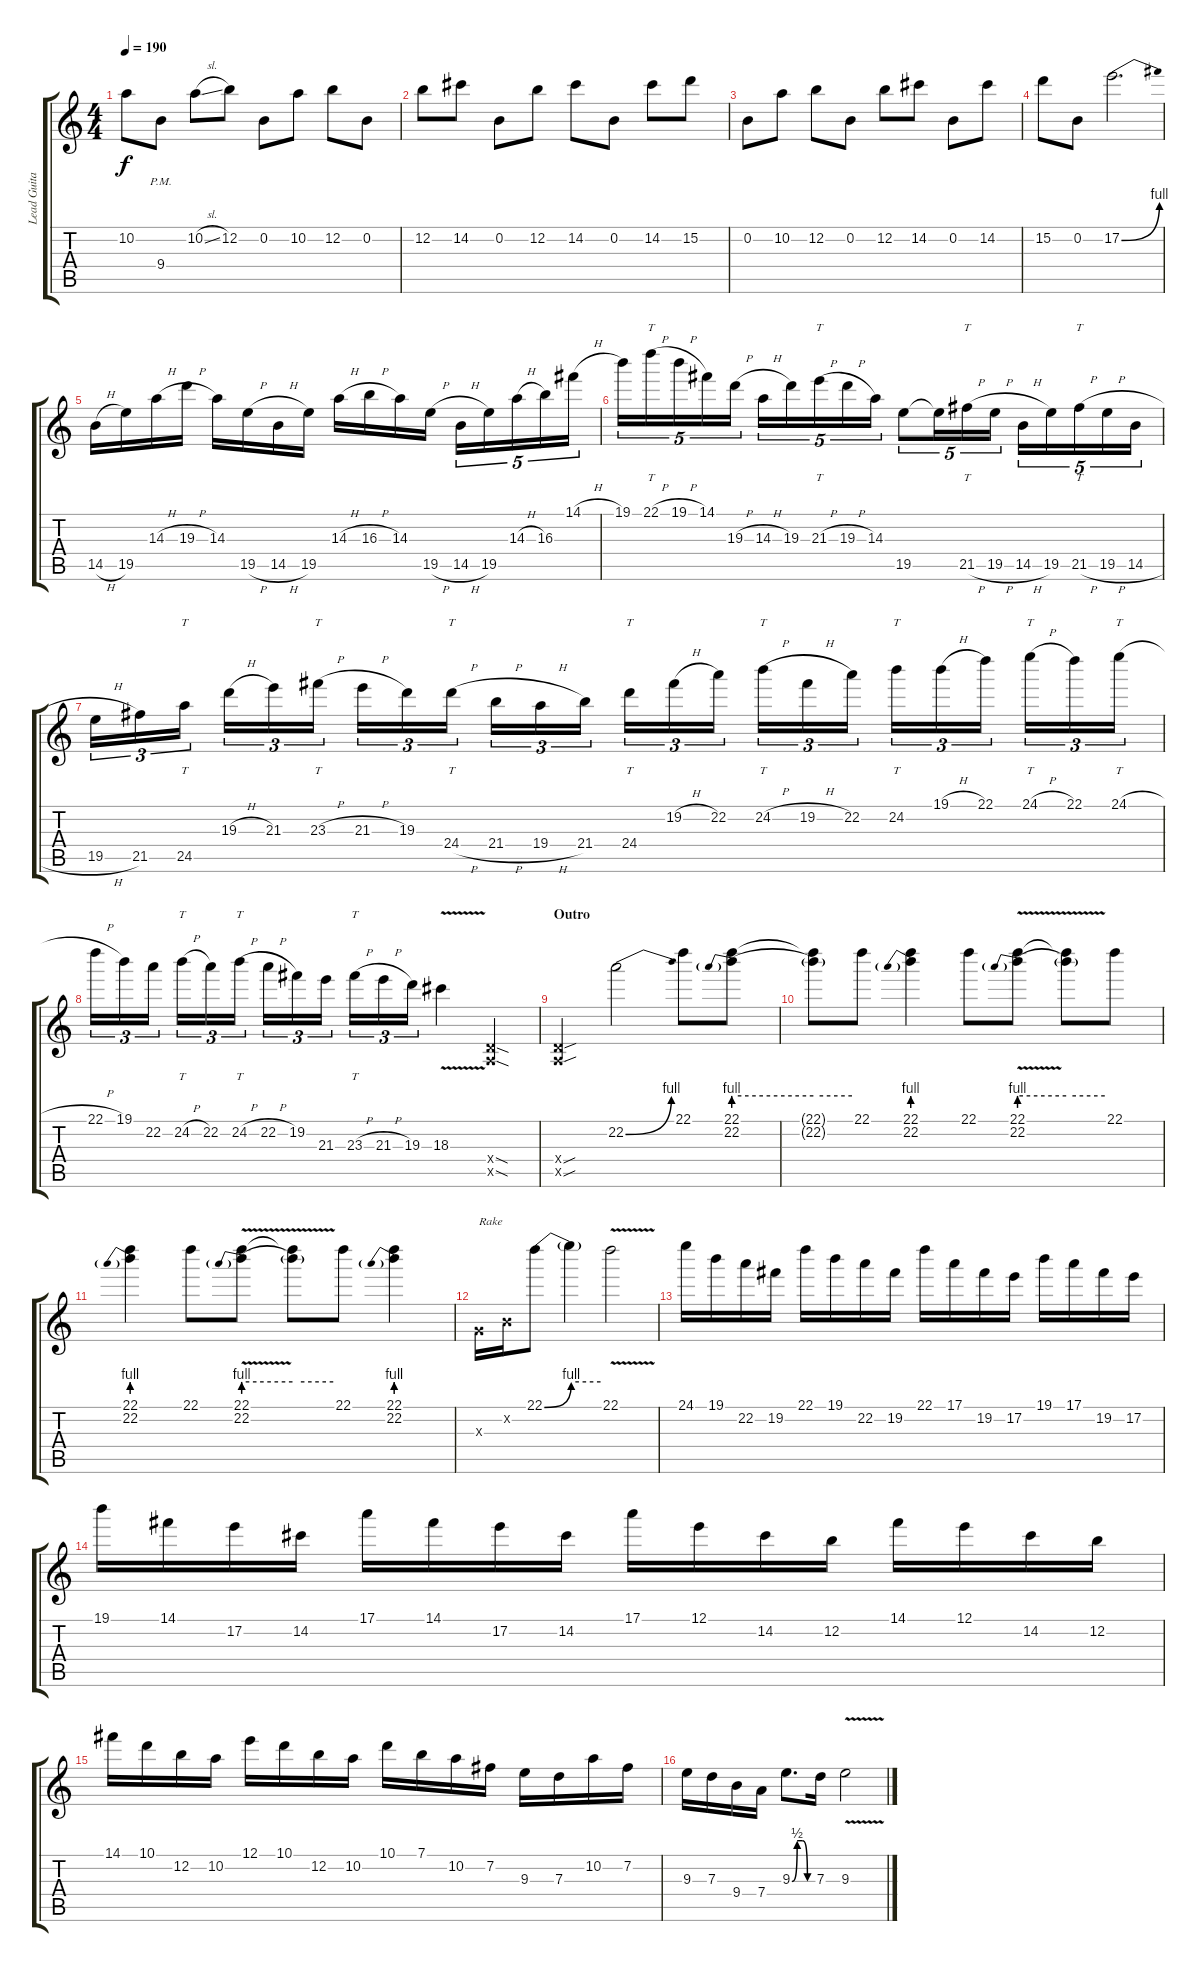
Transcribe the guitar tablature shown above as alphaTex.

\track ("Lead Guitar" "Lead Guita") {instrument overdrivenguitar}
\staff {score tabs}
\tuning (E4 B3 G3 D3 A2 E2) {hide}
\ts (4 4)
\tempo 190
\clef g2
\ks c
10.2.8{dy f} 9.4{pm}.8 10.2{sl}.8 12.2.8 0.2.8 10.2.8 12.2.8 0.2.8 |
12.2.8 14.2.8 0.2.8 12.2.8 14.2.8 0.2.8 14.2.8 15.2.8 |
0.2.8 10.2.8 12.2.8 0.2.8 12.2.8 14.2.8 0.2.8 14.2.8 |
15.2.8 0.2.8 17.2{be (bend 0 0 60 4)}.2{d} |
14.5{h}.16 19.5.16 14.3{h}.16 19.3{h}.16 14.3.16 19.5{h}.16 14.5{h}.16 19.5.16 14.3{h}.16 16.3{h}.16 14.3.16 19.5{h}.16 14.5{h}.16{tu (5 4)} 19.5.16{tu (5 4)} 14.3{h}.16{tu (5 4)} 16.3.16{tu (5 4)} 14.1{h}.16{tu (5 4)} |
19.1.16{tu (5 4)} 22.1{h}.16{tt tu (5 4)} 19.1{h}.16{tu (5 4)} 14.1.16{tu (5 4)} 19.3{h}.16{tu (5 4)} 14.3{h}.16{tu (5 4)} 19.3.16{tu (5 4)} 21.3{h}.16{tt tu (5 4)} 19.3{h}.16{tu (5 4)} 14.3.16{tu (5 4)} 19.5.8{tu (5 4)} 19.5{t}.16{tu (5 4)} 21.5{h}.16{tt tu (5 4)} 19.5{h}.16{tu (5 4)} 14.5{h}.16{tu (5 4)} 19.5.16{tu (5 4)} 21.5{h}.16{tt tu (5 4)} 19.5{h}.16{tu (5 4)} 14.5{h}.16{tu (5 4)} |
19.5{h}.16{tu (3 2)} 21.5.16{tu (3 2)} 24.5.16{tt tu (3 2)} 19.3{h}.16{tu (3 2)} 21.3.16{tu (3 2)} 23.3{h}.16{tt tu (3 2)} 21.3{h}.16{tu (3 2)} 19.3.16{tu (3 2)} 24.4{h}.16{tt tu (3 2)} 21.4{h}.16{tu (3 2)} 19.4{h}.16{tu (3 2)} 21.4.16{tu (3 2)} 24.4.16{tt tu (3 2)} 19.2{h}.16{tu (3 2)} 22.2.16{tu (3 2)} 24.2{h}.16{tt tu (3 2)} 19.2{h}.16{tu (3 2)} 22.2.16{tu (3 2)} 24.2.16{tt tu (3 2)} 19.1{h}.16{tu (3 2)} 22.1.16{tu (3 2)} 24.1{h}.16{tt tu (3 2)} 22.1.16{tu (3 2)} 24.1{h}.16{tt tu (3 2)} |
22.1{h}.16{tu (3 2)} 19.1.16{tu (3 2)} 22.2.16{tu (3 2)} 24.2{h}.16{tt tu (3 2)} 22.2.16{tu (3 2)} 24.2{h}.16{tt tu (3 2)} 22.2{h}.16{tu (3 2)} 19.2.16{tu (3 2)} 21.3.16{tu (3 2)} 23.3{h}.16{tt tu (3 2)} 21.3{h}.16{tu (3 2)} 19.3.16{tu (3 2)} 18.3{v}.4 (0.4{sod x} 0.5{sod x}).4 |
\section ("" "Outro")
(0.4{sou x} 0.5{sou x}).4 22.2{be (bend 0 0 60 4)}.2 22.1.8 (22.1 22.2{be (prebend 0 4 60 4)}).8 |
(22.1{t} 22.2{be (hold 0 4 60 4) t}).8 22.1.8 (22.1 22.2{be (prebend 0 4 60 4)}).4 22.1.8 (22.1 22.2{be (prebend 0 4 60 4) v}).8 (22.1{t} 22.2{be (hold 0 4 60 4) t}).8 22.1.8 |
(22.1 22.2{be (prebend 0 4 60 4)}).4 22.1.8 (22.1 22.2{be (prebend 0 4 60 4) v}).8 (22.1{t} 22.2{be (hold 0 4 60 4) t}).8 22.1.8 (22.1 22.2{be (prebend 0 4 60 4)}).4 |
0.3{x}.16{txt "Rake"} 0.2{x}.16 22.1{be (bend 0 0 60 4)}.8 22.1{be (hold 0 4 60 4) t}.4 22.1{v}.2 |
24.1.16 19.1.16 22.2.16 19.2.16 22.1.16 19.1.16 22.2.16 19.2.16 22.1.16 17.1.16 19.2.16 17.2.16 19.1.16 17.1.16 19.2.16 17.2.16 |
19.1.16 14.1.16 17.2.16 14.2.16 17.1.16 14.1.16 17.2.16 14.2.16 17.1.16 12.1.16 14.2.16 12.2.16 14.1.16 12.1.16 14.2.16 12.2.16 |
14.1.16 10.1.16 12.2.16 10.2.16 12.1.16 10.1.16 12.2.16 10.2.16 10.1.16 7.1.16 10.2.16 7.2.16 9.3.16 7.3.16 10.2.16 7.2.16 |
9.3.16 7.3.16 9.4.16 7.4.16 9.3{be (custom 0 0 15 2 30 2 45 0 60 0)}.8{d} 7.3.16 9.3{v}.2
